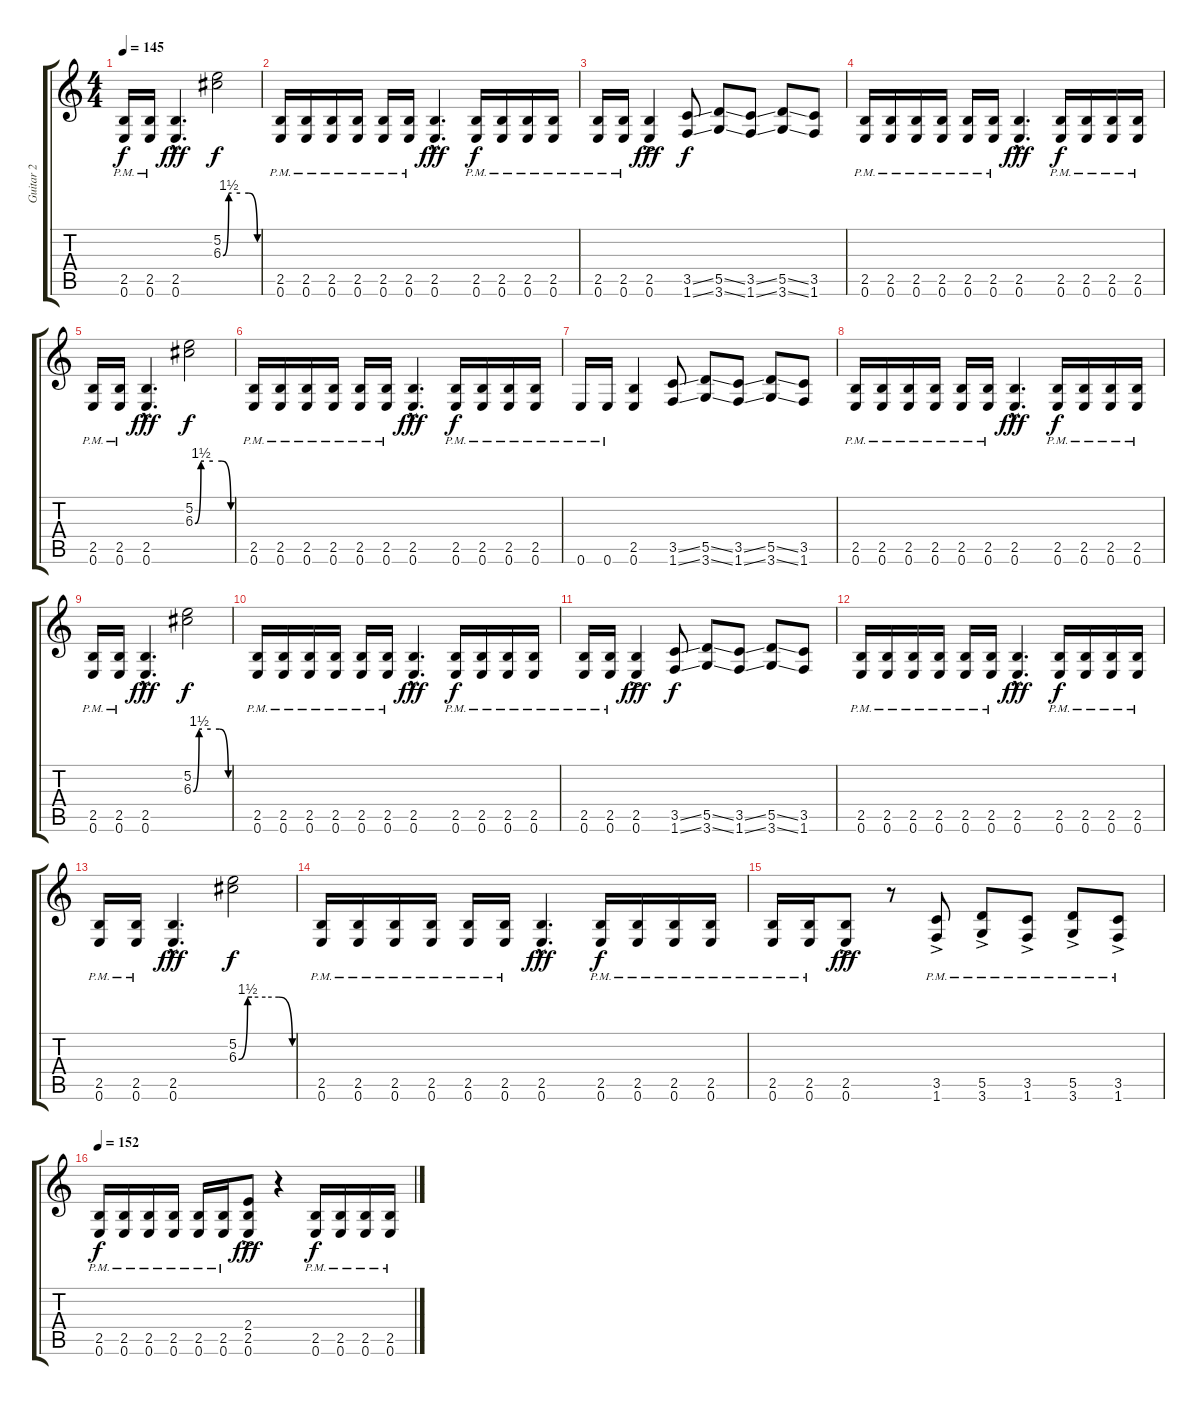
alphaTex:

\track ("Guitar 2" "Guitar 2") {instrument distortionguitar}
\staff {score tabs}
\tuning (E4 B3 G3 D3 A2 E2) {hide}
\ts (4 4)
\tempo 145
\clef g2
\ks c
(2.5{pm} 0.6{pm}).16{dy f} (2.5{pm} 0.6{pm}).16 (2.5{hac} 0.6{hac}).4{d dy fff} (5.2 6.3{be (custom 0 0 10 6 15 6 30 6 45 6 60 0)}).2{dy f} |
(2.5{pm} 0.6{pm}).16 (2.5{pm} 0.6{pm}).16 (2.5{pm} 0.6{pm}).16 (2.5{pm} 0.6{pm}).16 (2.5{pm} 0.6{pm}).16 (2.5{pm} 0.6{pm}).16 (2.5{hac} 0.6{hac}).4{d dy fff} (2.5{pm} 0.6{pm}).16{dy f} (2.5{pm} 0.6{pm}).16 (2.5{pm} 0.6{pm}).16 (2.5{pm} 0.6{pm}).16 |
(2.5{pm} 0.6{pm}).16 (2.5{pm} 0.6{pm}).16 (2.5{ac} 0.6{ac}).4{dy fff} (3.5{ss} 1.6{ss}).8{dy f} (5.5{ss} 3.6{ss}).8 (3.5{ss} 1.6{ss}).8 (5.5{ss} 3.6{ss}).8 (3.5 1.6).8 |
(2.5{pm} 0.6{pm}).16 (2.5{pm} 0.6{pm}).16 (2.5{pm} 0.6{pm}).16 (2.5{pm} 0.6{pm}).16 (2.5{pm} 0.6{pm}).16 (2.5{pm} 0.6{pm}).16 (2.5{hac} 0.6{hac}).4{d dy fff} (2.5{pm} 0.6{pm}).16{dy f} (2.5{pm} 0.6{pm}).16 (2.5{pm} 0.6{pm}).16 (2.5{pm} 0.6{pm}).16 |
(2.5{pm} 0.6{pm}).16 (2.5{pm} 0.6{pm}).16 (2.5{hac} 0.6{hac}).4{d dy fff} (5.2 6.3{be (custom 0 0 10 6 15 6 30 6 45 6 60 0)}).2{dy f} |
(2.5{pm} 0.6{pm}).16 (2.5{pm} 0.6{pm}).16 (2.5{pm} 0.6{pm}).16 (2.5{pm} 0.6{pm}).16 (2.5{pm} 0.6{pm}).16 (2.5{pm} 0.6{pm}).16 (2.5{hac} 0.6{hac}).4{d dy fff} (2.5{pm} 0.6{pm}).16{dy f} (2.5{pm} 0.6{pm}).16 (2.5{pm} 0.6{pm}).16 (2.5{pm} 0.6{pm}).16 |
0.6{pm}.16 0.6{pm}.16 (2.5 0.6).4 (3.5{ss} 1.6{ss}).8 (5.5{ss} 3.6{ss}).8 (3.5{ss} 1.6{ss}).8 (5.5{ss} 3.6{ss}).8 (3.5 1.6).8 |
(2.5{pm} 0.6{pm}).16 (2.5{pm} 0.6{pm}).16 (2.5{pm} 0.6{pm}).16 (2.5{pm} 0.6{pm}).16 (2.5{pm} 0.6{pm}).16 (2.5{pm} 0.6{pm}).16 (2.5{hac} 0.6{hac}).4{d dy fff} (2.5{pm} 0.6{pm}).16{dy f} (2.5{pm} 0.6{pm}).16 (2.5{pm} 0.6{pm}).16 (2.5{pm} 0.6{pm}).16 |
(2.5{pm} 0.6{pm}).16 (2.5{pm} 0.6{pm}).16 (2.5{hac} 0.6{hac}).4{d dy fff} (5.2 6.3{be (custom 0 0 10 6 15 6 30 6 45 6 60 0)}).2{dy f} |
(2.5{pm} 0.6{pm}).16 (2.5{pm} 0.6{pm}).16 (2.5{pm} 0.6{pm}).16 (2.5{pm} 0.6{pm}).16 (2.5{pm} 0.6{pm}).16 (2.5{pm} 0.6{pm}).16 (2.5{hac} 0.6{hac}).4{d dy fff} (2.5{pm} 0.6{pm}).16{dy f} (2.5{pm} 0.6{pm}).16 (2.5{pm} 0.6{pm}).16 (2.5{pm} 0.6{pm}).16 |
(2.5{pm} 0.6{pm}).16 (2.5{pm} 0.6{pm}).16 (2.5{ac} 0.6{ac}).4{dy fff} (3.5{ss} 1.6{ss}).8{dy f} (5.5{ss} 3.6{ss}).8 (3.5{ss} 1.6{ss}).8 (5.5{ss} 3.6{ss}).8 (3.5 1.6).8 |
(2.5{pm} 0.6{pm}).16 (2.5{pm} 0.6{pm}).16 (2.5{pm} 0.6{pm}).16 (2.5{pm} 0.6{pm}).16 (2.5{pm} 0.6{pm}).16 (2.5{pm} 0.6{pm}).16 (2.5{hac} 0.6{hac}).4{d dy fff} (2.5{pm} 0.6{pm}).16{dy f} (2.5{pm} 0.6{pm}).16 (2.5{pm} 0.6{pm}).16 (2.5{pm} 0.6{pm}).16 |
(2.5{pm} 0.6{pm}).16 (2.5{pm} 0.6{pm}).16 (2.5{hac} 0.6{hac}).4{d dy fff} (5.2 6.3{be (custom 0 0 10 6 15 6 30 6 45 6 60 0)}).2{dy f} |
(2.5{pm} 0.6{pm}).16 (2.5{pm} 0.6{pm}).16 (2.5{pm} 0.6{pm}).16 (2.5{pm} 0.6{pm}).16 (2.5{pm} 0.6{pm}).16 (2.5{pm} 0.6{pm}).16 (2.5{hac} 0.6{hac}).4{d dy fff} (2.5{pm} 0.6{pm}).16{dy f} (2.5{pm} 0.6{pm}).16 (2.5{pm} 0.6{pm}).16 (2.5{pm} 0.6{pm}).16 |
(2.5{pm} 0.6{pm}).16 (2.5{pm} 0.6{pm}).16 (2.5{ac} 0.6{ac}).8{dy fff} r.8 (3.5{ac pm} 1.6{ac pm}).8 (5.5{ac pm} 3.6{ac pm}).8 (3.5{ac pm} 1.6{ac pm}).8 (5.5{ac pm} 3.6{ac pm}).8 (3.5{ac pm} 1.6{ac pm}).8 |
\tempo 152
(2.5{pm} 0.6{pm}).16{dy f} (2.5{pm} 0.6{pm}).16 (2.5{pm} 0.6{pm}).16 (2.5{pm} 0.6{pm}).16 (2.5{pm} 0.6{pm}).16 (2.5{pm} 0.6{pm}).16 (2.4{ac} 2.5{ac} 0.6{ac}).8{dy fff} r.4 (2.5{pm} 0.6{pm}).16{dy f} (2.5{pm} 0.6{pm}).16 (2.5{pm} 0.6{pm}).16 (2.5{pm} 0.6{pm}).16
